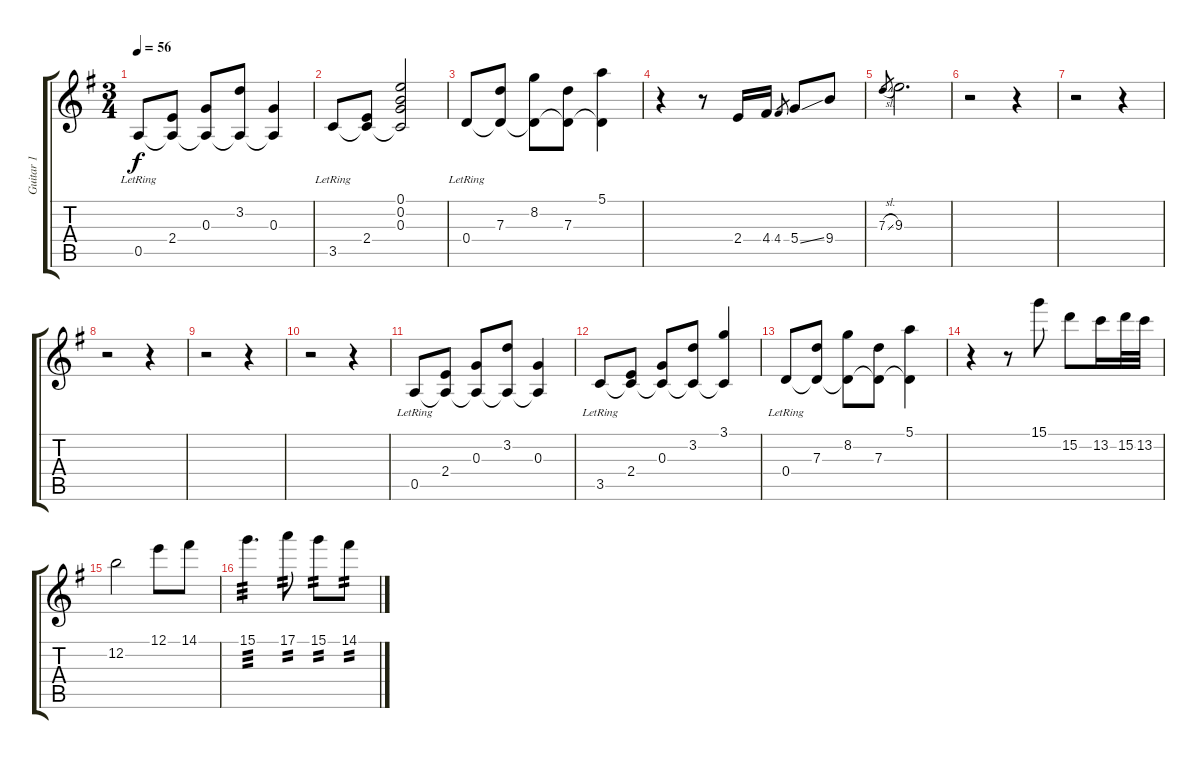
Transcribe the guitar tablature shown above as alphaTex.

\track ("Guitar 1" "Guitar 1") {instrument acousticguitarsteel}
\staff {score tabs}
\tuning (E4 B3 G3 D3 A2 E2) {hide}
\ts (3 4)
\tempo 56
\clef g2
\ks g
0.5{lr}.8{dy f} (2.4 0.5{t}).8 (0.3 0.5{t}).8 (3.2 0.5{t}).8 (0.3 0.5{t}).4 |
3.5{lr}.8 (2.4 3.5{t}).8 (0.1 0.2 0.3 3.5{t}).2 |
0.4{lr}.8 (7.3 0.4{t}).8 (8.2 0.4{t}).8 (7.3 0.4{t}).8 (5.1 0.4{t}).4 |
r.4 r.8 2.4.16 4.4.16 4.4.8{gr} 5.4{ss}.8 9.4.8 |
7.3{sl}.8{gr} 9.3.2{d} |
r.2 r.4 |
r.2 r.4 |
r.2 r.4 |
r.2 r.4 |
r.2 r.4 |
0.5{lr}.8 (2.4 0.5{t}).8 (0.3 0.5{t}).8 (3.2 0.5{t}).8 (0.3 0.5{t}).4 |
3.5{lr}.8 (2.4 3.5{t}).8 (0.3 3.5{t}).8 (3.2 3.5{t}).8 (3.1 3.5{t}).4 |
0.4{lr}.8 (7.3 0.4{t}).8 (8.2 0.4{t}).8 (7.3 0.4{t}).8 (5.1 0.4{t}).4 |
r.4 r.8 15.1.8 15.2.8 13.2.16 15.2.32 13.2.32 |
12.2.2 12.1.8 14.1.8 |
15.1.4{d tp 3} 17.1.8{tp 2} 15.1.8{tp 2} 14.1.8{tp 2}
